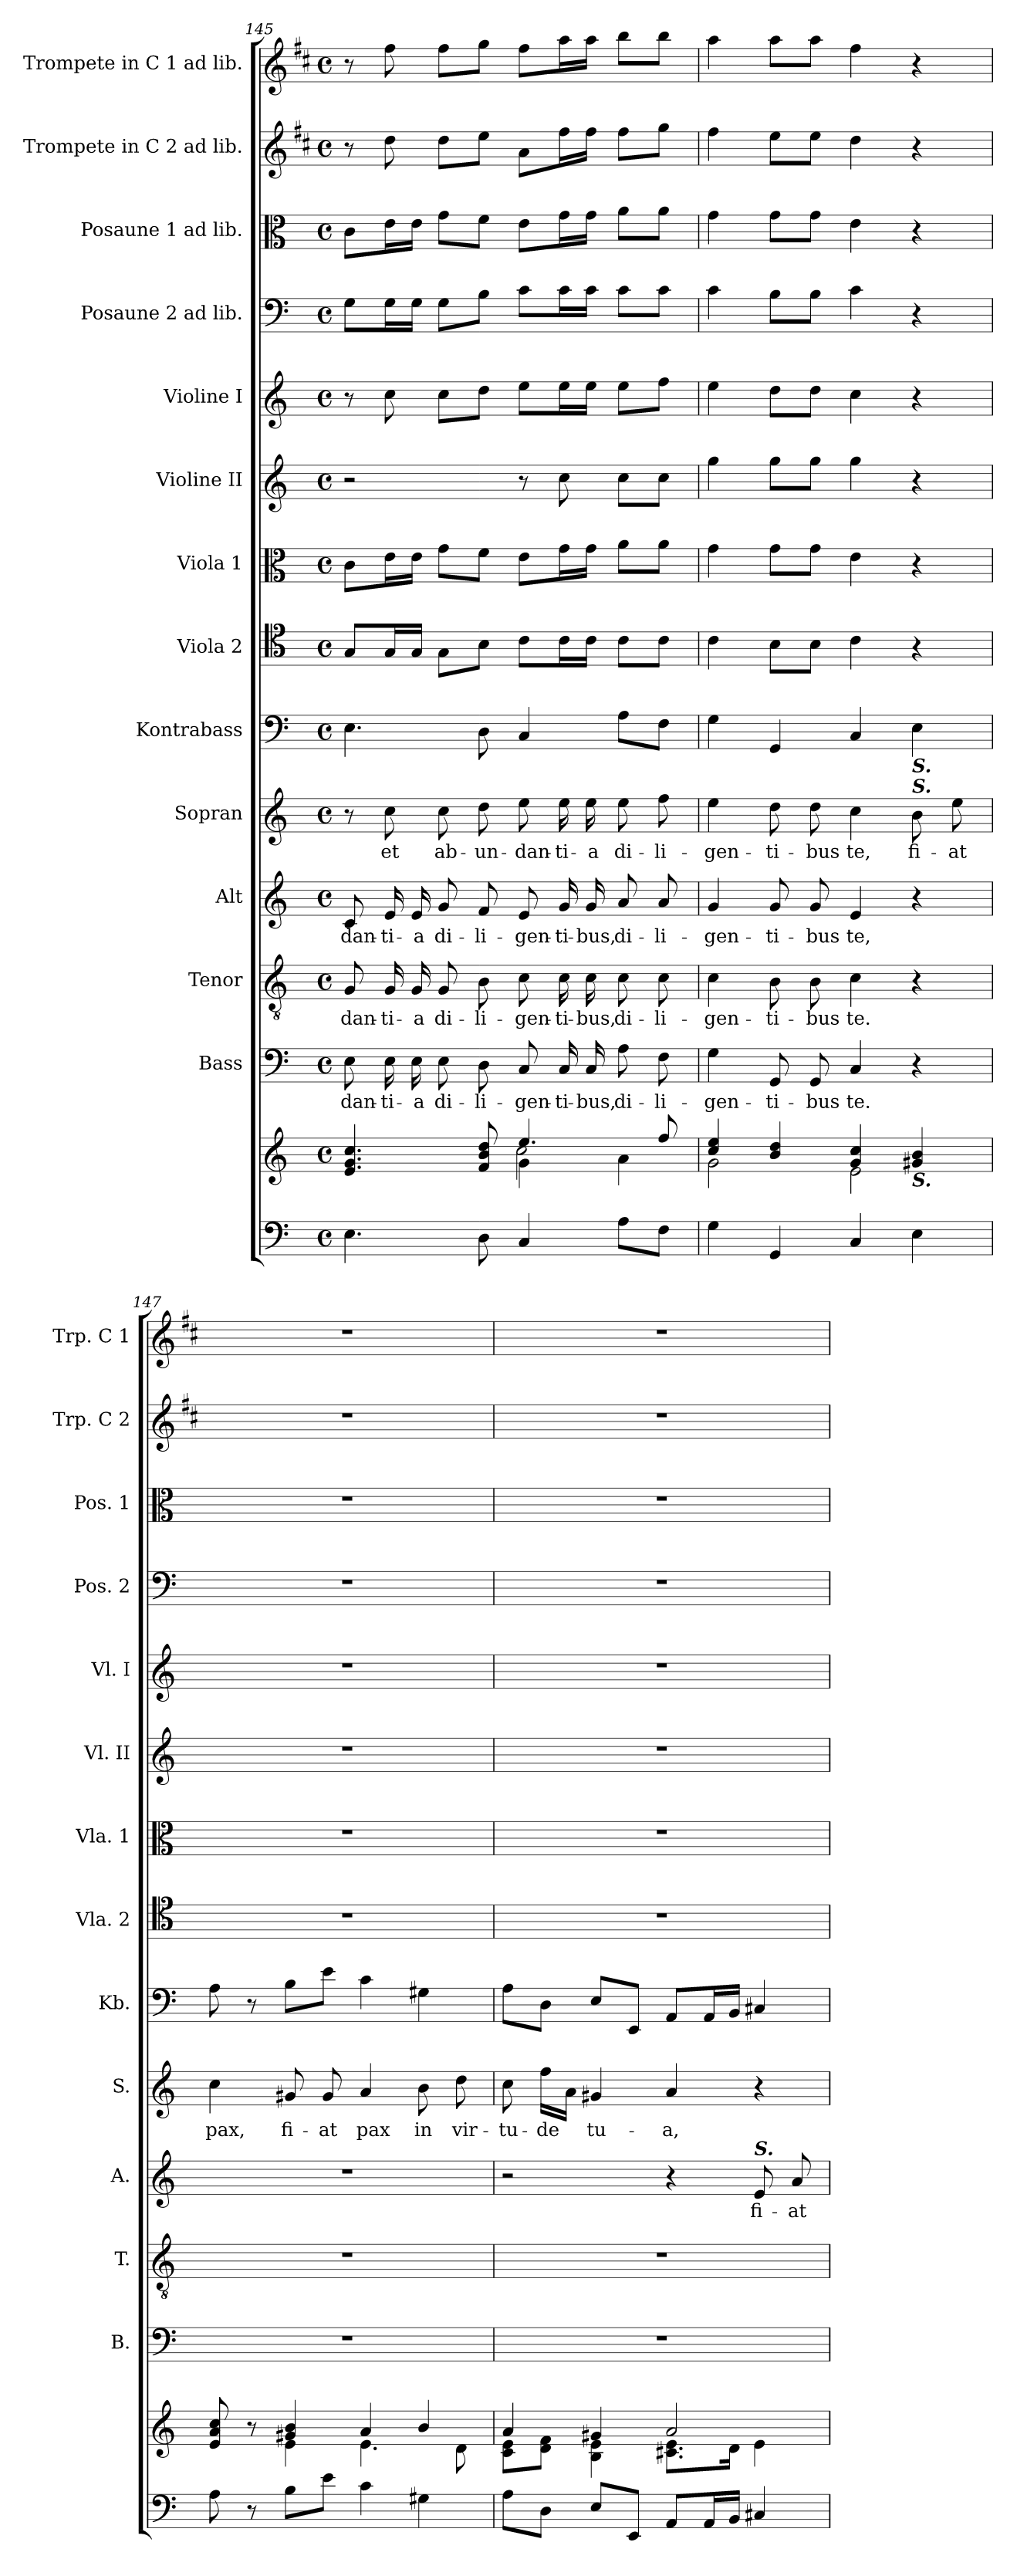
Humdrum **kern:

**kern	**kern	**kern	**text	**kern	**text	**kern	**text	**kern	**text	**kern	**kern	**kern	**kern	**kern	**kern	**kern	**kern	**kern
*part14	*part14	*part13	*part13	*part12	*part12	*part11	*part11	*part10	*part10	*part9	*part8	*part7	*part6	*part5	*part4	*part3	*part2	*part1
*staff15	*staff14	*staff13	*staff13	*staff12	*staff12	*staff11	*staff11	*staff10	*staff10	*staff9	*staff8	*staff7	*staff6	*staff5	*staff4	*staff3	*staff2	*staff1
*	*	*I"Bass	*	*I"Tenor	*	*I"Alt	*	*I"Sopran	*	*I"Kontrabass	*I"Viola 2	*I"Viola 1	*I"Violine II	*I"Violine I	*I"Posaune 2 ad lib.	*I"Posaune 1 ad lib.	*I"Trompete in C 2 ad lib.	*I"Trompete in C 1 ad lib.
*	*	*I'B.	*	*I'T.	*	*I'A.	*	*I'S.	*	*I'Kb.	*I'Vla. 2	*I'Vla. 1	*I'Vl. II	*I'Vl. I	*I'Pos. 2	*I'Pos. 1	*I'Trp. C 2	*I'Trp. C 1
*clefF4	*clefG2	*clefF4	*	*clefGv2	*	*clefG2	*	*clefG2	*	*clefF4	*clefC4	*clefC3	*clefG2	*clefG2	*clefF4	*clefC3	*clefG2	*clefG2
*	*	*	*	*	*	*	*	*	*	*ITrd7c12	*	*	*	*	*	*	*ITrd1c2	*ITrd1c2
*k[]	*k[]	*k[]	*	*k[]	*	*k[]	*	*k[]	*	*k[]	*k[]	*k[]	*k[]	*k[]	*k[]	*k[]	*k[]	*k[]
*C:	*C:	*C:	*	*C:	*	*C:	*	*C:	*	*C:	*C:	*C:	*C:	*C:	*C:	*C:	*C:	*C:
*M4/4	*M4/4	*M4/4	*	*M4/4	*	*M4/4	*	*M4/4	*	*M4/4	*M4/4	*M4/4	*M4/4	*M4/4	*M4/4	*M4/4	*M4/4	*M4/4
*met(c)	*met(c)	*met(c)	*	*met(c)	*	*met(c)	*	*met(c)	*	*met(c)	*met(c)	*met(c)	*met(c)	*met(c)	*met(c)	*met(c)	*met(c)	*met(c)
=145	=145	=145	=145	=145	=145	=145	=145	=145	=145	=145	=145	=145	=145	=145	=145	=145	=145	=145
*	*^	*	*	*	*	*	*	*	*	*	*	*	*	*	*	*	*	*
*	*	*^	*	*	*	*	*	*	*	*	*	*	*	*	*	*	*	*	*
!	!	!	!	!	!LO:LY:b	!	!LO:LY:b	!	!LO:LY:b	!	!	!	!	!	!	!	!	!	!	!
4.E\	4.e/ 4.g/ 4.cc/	2ryy	2ryy	8E\	-dan-	8G/	-dan-	8c/	-dan-	8r	.	4.EE\	8G/L	8c\L	2r	8r	8G\L	8c\L	8r	8r
!	!	!	!	!	!LO:LY:b	!	!LO:LY:b	!	!LO:LY:b	!	!LO:LY:b	!	!	!	!	!	!	!	!	!
.	.	.	.	16E\	-ti-	16G/	-ti-	16e/	-ti-	8cc\	et	.	16G/L	16e\L	.	8cc\	16G\L	16e\L	8cc\	8ee\
!	!	!	!	!	!LO:LY:b	!	!LO:LY:b	!	!LO:LY:b	!	!	!	!	!	!	!	!	!	!	!
.	.	.	.	16E\	-a	16G/	-a	16e/	-a	.	.	.	16G/JJ	16e\JJ	.	.	16G\JJ	16e\JJ	.	.
!	!	!	!	!	!LO:LY:b	!	!LO:LY:b	!	!LO:LY:b	!	!LO:LY:b	!	!	!	!	!	!	!	!	!
.	.	.	.	8E\	di-	8G/	di-	8g/	di-	8cc\	ab-	.	8G\L	8g\L	.	8cc\L	8G\L	8g\L	8cc\L	8ee\L
!	!	!	!	!	!LO:LY:b	!	!LO:LY:b	!	!LO:LY:b	!	!LO:LY:b	!	!	!	!	!	!	!	!	!
8D\	8f/ 8b/ 8dd/	.	.	8D\	-li-	8B\	-li-	8f/	-li-	8dd\	-un-	8DD\	8B\J	8f\J	.	8dd\J	8B\J	8f\J	8dd\J	8ff\J
!	!	!	!	!	!LO:LY:b	!	!LO:LY:b	!	!LO:LY:b	!	!LO:LY:b	!	!	!	!	!	!	!	!	!
4C/	4.ee/	4g\	2cc\	8C/	-gen-	8c\	-gen-	8e/	-gen-	8ee\	-dan-	4CC/	8c\L	8e\L	8r	8ee\L	8c\L	8e\L	8g\L	8ee\L
!	!	!	!	!	!LO:LY:b	!	!LO:LY:b	!	!LO:LY:b	!	!LO:LY:b	!	!	!	!	!	!	!	!	!
.	.	.	.	16C/	-ti-	16c\	-ti-	16g/	-ti-	16ee\	-ti-	.	16c\L	16g\L	8cc\	16ee\L	16c\L	16g\L	16ee\L	16gg\L
!	!	!	!	!	!LO:LY:b	!	!LO:LY:b	!	!LO:LY:b	!	!LO:LY:b	!	!	!	!	!	!	!	!	!
.	.	.	.	16C/	-bus,	16c\	-bus,	16g/	-bus,	16ee\	-a	.	16c\JJ	16g\JJ	.	16ee\JJ	16c\JJ	16g\JJ	16ee\JJ	16gg\JJ
!	!	!	!	!	!LO:LY:b	!	!LO:LY:b	!	!LO:LY:b	!	!LO:LY:b	!	!	!	!	!	!	!	!	!
8A\L	.	4a\	.	8A\	di-	8c\	di-	8a/	di-	8ee\	di-	8AA\L	8c\L	8a\L	8cc\L	8ee\L	8c\L	8a\L	8ee\L	8aa\L
!	!	!	!	!	!LO:LY:b	!	!LO:LY:b	!	!LO:LY:b	!	!LO:LY:b	!	!	!	!	!	!	!	!	!
8F\J	8ff/	.	.	8F\	-li-	8c\	-li-	8a/	-li-	8ff\	-li-	8FF\J	8c\J	8a\J	8cc\J	8ff\J	8c\J	8a\J	8ff\J	8aa\J
*	*	*v	*v	*	*	*	*	*	*	*	*	*	*	*	*	*	*	*	*	*
!!LO:PB:g=z
=146	=146	=146	=146	=146	=146	=146	=146	=146	=146	=146	=146	=146	=146	=146	=146	=146	=146	=146	=146
!	!	!	!	!LO:LY:b	!	!LO:LY:b	!	!LO:LY:b	!	!LO:LY:b	!	!	!	!	!	!	!	!	!
4G\	4cc/ 4ee/	2g\	4G\	-gen-	4c\	-gen-	4g/	-gen-	4ee\	-gen-	4GG\	4c\	4g\	4gg\	4ee\	4c\	4g\	4ee\	4gg\
!	!	!	!	!LO:LY:b	!	!LO:LY:b	!	!LO:LY:b	!	!LO:LY:b	!	!	!	!	!	!	!	!	!
4GG/	4b/ 4dd/	.	8GG/	-ti-	8B\	-ti-	8g/	-ti-	8dd\	-ti-	4GGG/	8B\L	8g\L	8gg\L	8dd\L	8B\L	8g\L	8dd\L	8gg\L
!	!	!	!	!LO:LY:b	!	!LO:LY:b	!	!LO:LY:b	!	!LO:LY:b	!	!	!	!	!	!	!	!	!
.	.	.	8GG/	-bus	8B\	-bus	8g/	-bus	8dd\	-bus	.	8B\J	8g\J	8gg\J	8dd\J	8B\J	8g\J	8dd\J	8gg\J
!	!	!	!	!LO:LY:b	!	!LO:LY:b	!	!LO:LY:b	!	!LO:LY:b	!	!	!	!	!	!	!	!	!
4C/	4g/ 4cc/	2e\	4C/	te.	4c\	te.	4e/	te,	4cc\	te,	4CC/	4c\	4e\	4gg\	4cc\	4c\	4e\	4cc\	4ee\
!	!	!	!	!	!	!	!	!	!	!	!LO:TX:b:Bi:t=S.	!	!	!	!	!	!	!	!
!	!	!	!	!	!	!	!	!	!LO:TX:a:Bi:t=S.	!	!	!	!	!	!	!	!	!	!
!	!LO:TX:b:Bi:t=S.	!	!	!	!	!	!	!	!	!	!	!	!	!	!	!	!	!	!
!	!	!	!	!	!	!	!	!	!	!LO:LY:b	!	!	!	!	!	!	!	!	!
4E\	4g#X/ 4b/	.	4r	.	4r	.	4r	.	8b\	fi-	4EE\	4r	4r	4r	4r	4r	4r	4r	4r
!	!	!	!	!	!	!	!	!	!	!LO:LY:b	!	!	!	!	!	!	!	!	!
.	.	.	.	.	.	.	.	.	8ee\	-at	.	.	.	.	.	.	.	.	.
=147	=147	=147	=147	=147	=147	=147	=147	=147	=147	=147	=147	=147	=147	=147	=147	=147	=147	=147	=147
!	!	!	!	!	!	!	!	!	!	!LO:LY:b	!	!	!	!	!	!	!	!	!
8A\	8e/ 8a/ 8cc/	4ryy	1r	.	1r	.	1r	.	4cc\	pax,	8AA\	1r	1r	1r	1r	1r	1r	1r	1r
8r	8r	.	.	.	.	.	.	.	.	.	8r	.	.	.	.	.	.	.	.
!	!	!	!	!	!	!	!	!	!	!LO:LY:b	!	!	!	!	!	!	!	!	!
8B\L	4g#X/ 4b/	4e\	.	.	.	.	.	.	8g#X/	fi-	8BB\L	.	.	.	.	.	.	.	.
!	!	!	!	!	!	!	!	!	!	!LO:LY:b	!	!	!	!	!	!	!	!	!
8e\J	.	.	.	.	.	.	.	.	8g#/	-at	8E\J	.	.	.	.	.	.	.	.
!	!	!	!	!	!	!	!	!	!	!LO:LY:b	!	!	!	!	!	!	!	!	!
4c\	4a/	4.e\	.	.	.	.	.	.	4a/	pax	4C\	.	.	.	.	.	.	.	.
!	!	!	!	!	!	!	!	!	!	!LO:LY:b	!	!	!	!	!	!	!	!	!
4G#X\	4b/	.	.	.	.	.	.	.	8b\	in	4GG#X\	.	.	.	.	.	.	.	.
!	!	!	!	!	!	!	!	!	!	!LO:LY:b	!	!	!	!	!	!	!	!	!
.	.	8d\	.	.	.	.	.	.	8dd\	vir-	.	.	.	.	.	.	.	.	.
=148	=148	=148	=148	=148	=148	=148	=148	=148	=148	=148	=148	=148	=148	=148	=148	=148	=148	=148	=148
!	!	!	!	!	!	!	!	!	!	!LO:LY:b	!	!	!	!	!	!	!	!	!
8A\L	4a/	8c\ 8e\L	1r	.	1r	.	2r	.	8cc\	-tu-	8AA\L	1r	1r	1r	1r	1r	1r	1r	1r
!	!	!	!	!	!	!	!	!	!	!LO:LY:b	!	!	!	!	!	!	!	!	!
8D\J	.	8d\ 8f\J	.	.	.	.	.	.	16ff\LL	-de	8DD\J	.	.	.	.	.	.	.	.
.	.	.	.	.	.	.	.	.	16a\JJ	.	.	.	.	.	.	.	.	.	.
!	!	!	!	!	!	!	!	!	!	!LO:LY:b	!	!	!	!	!	!	!	!	!
8E/L	4g#X/	4B\ 4e\	.	.	.	.	.	.	4g#X/	tu-	8EE/L	.	.	.	.	.	.	.	.
8EE/J	.	.	.	.	.	.	.	.	.	.	8EEE/J	.	.	.	.	.	.	.	.
!	!	!	!	!	!	!	!	!	!	!LO:LY:b	!	!	!	!	!	!	!	!	!
8AA/L	2a/	8.c#X\ 8.e\L	.	.	.	.	4r	.	4a/	-a,	8AAA/L	.	.	.	.	.	.	.	.
16AA/L	.	.	.	.	.	.	.	.	.	.	16AAA/L	.	.	.	.	.	.	.	.
16BB/JJ	.	16d\Jk	.	.	.	.	.	.	.	.	16BBB/JJ	.	.	.	.	.	.	.	.
!	!	!	!	!	!	!	!LO:TX:a:Bi:t=S.	!	!	!	!	!	!	!	!	!	!	!	!
!	!	!	!	!	!	!	!	!LO:LY:b	!	!	!	!	!	!	!	!	!	!	!
4C#X/	.	4e\	.	.	.	.	8e/	fi-	4r	.	4CC#X/	.	.	.	.	.	.	.	.
!	!	!	!	!	!	!	!	!LO:LY:b	!	!	!	!	!	!	!	!	!	!	!
.	.	.	.	.	.	.	8a/	-at	.	.	.	.	.	.	.	.	.	.	.
*	*v	*v	*	*	*	*	*	*	*	*	*	*	*	*	*	*	*	*	*
=	=	=	=	=	=	=	=	=	=	=	=	=	=	=	=	=	=	=
*-	*-	*-	*-	*-	*-	*-	*-	*-	*-	*-	*-	*-	*-	*-	*-	*-	*-	*-
